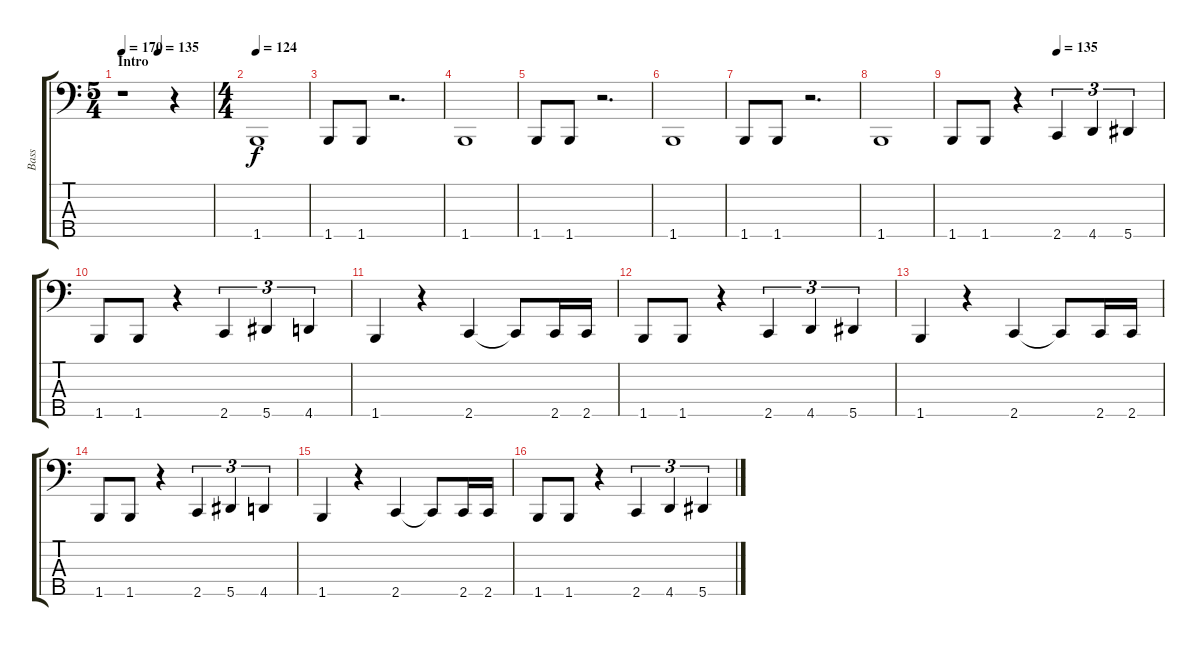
\track ("Bass" "Bass") {instrument electricbassfinger}
\staff {score tabs}
\tuning (Gb2 Db2 Ab1 Eb1 Bb0) {hide}
\ts (5 4)
\section ("" "Intro")
\tempo 170
\tempo 124
\tempo (135 0.4)
\tempo 170
\clef f4
\ks c
r.1{dy f instrument electricbassfinger} r.4 |
\ts (4 4)
\tempo 124
1.5.1 |
1.5.8 1.5.8 r.2{d} |
1.5.1 |
1.5.8 1.5.8 r.2{d} |
1.5.1 |
1.5.8 1.5.8 r.2{d} |
1.5.1 |
\tempo (135 0.5)
1.5.8 1.5.8 r.4 2.5.4{tu (3 2)} 4.5.4{tu (3 2)} 5.5.4{tu (3 2)} |
1.5.8 1.5.8 r.4 2.5.4{tu (3 2)} 5.5.4{tu (3 2)} 4.5.4{tu (3 2)} |
1.5.4 r.4 2.5.4 2.5{t}.8 2.5.16 2.5.16 |
1.5.8 1.5.8 r.4 2.5.4{tu (3 2)} 4.5.4{tu (3 2)} 5.5.4{tu (3 2)} |
1.5.4 r.4 2.5.4 2.5{t}.8 2.5.16 2.5.16 |
1.5.8 1.5.8 r.4 2.5.4{tu (3 2)} 5.5.4{tu (3 2)} 4.5.4{tu (3 2)} |
1.5.4 r.4 2.5.4 2.5{t}.8 2.5.16 2.5.16 |
1.5.8 1.5.8 r.4 2.5.4{tu (3 2)} 4.5.4{tu (3 2)} 5.5.4{tu (3 2)}
